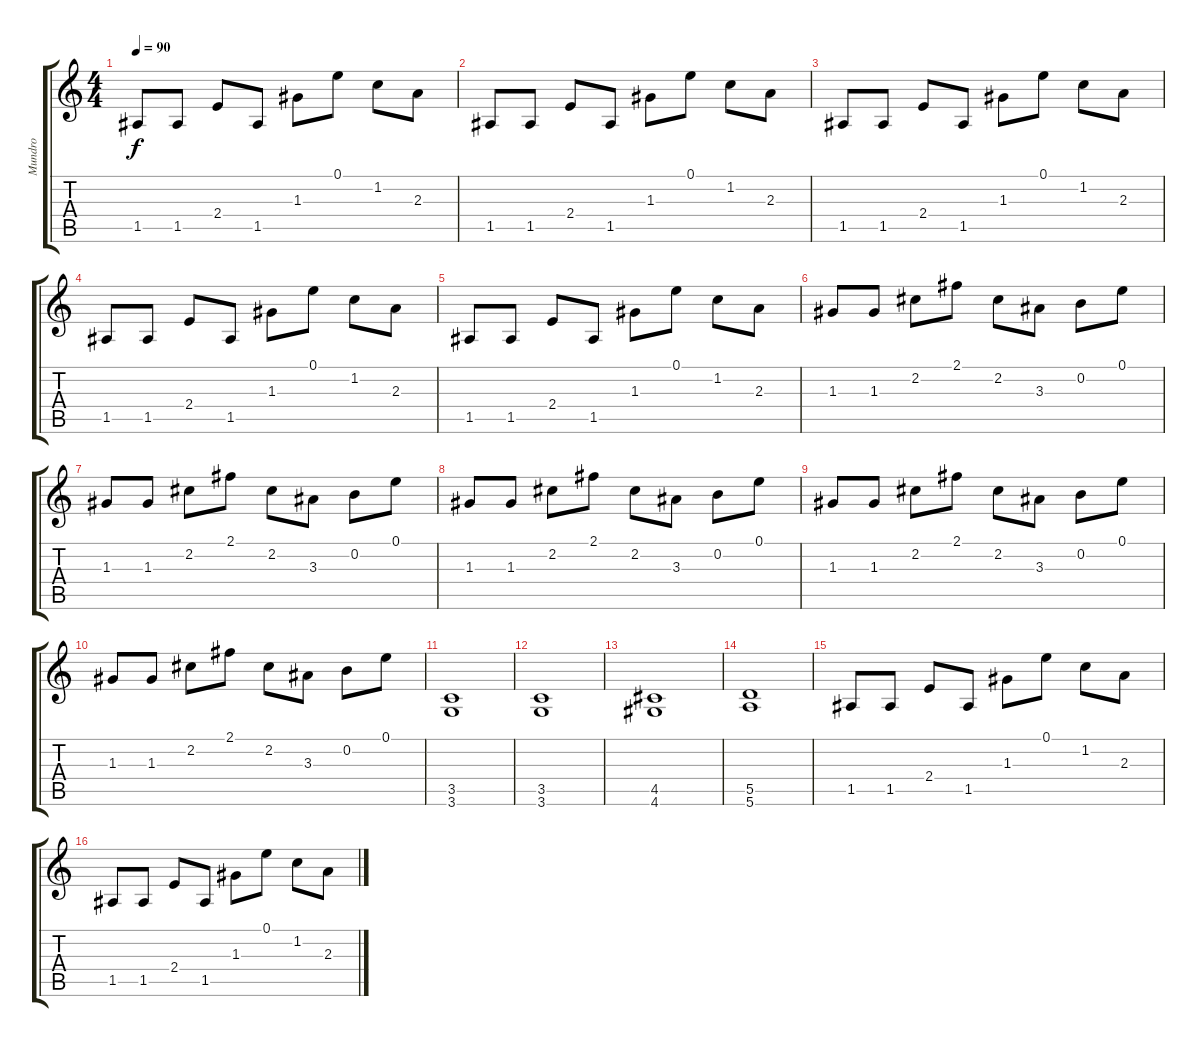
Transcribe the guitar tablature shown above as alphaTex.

\track ("Mundro" "Mundro") {instrument acousticguitarsteel}
\staff {score tabs}
\tuning (E4 B3 G3 D3 A2 E2) {hide}
\ts (4 4)
\tempo 90
\clef g2
\ks c
1.5.8{dy f instrument acousticguitarsteel} 1.5.8 2.4.8 1.5.8 1.3.8 0.1.8 1.2.8 2.3.8 |
1.5.8 1.5.8 2.4.8 1.5.8 1.3.8 0.1.8 1.2.8 2.3.8 |
1.5.8 1.5.8 2.4.8 1.5.8 1.3.8 0.1.8 1.2.8 2.3.8 |
1.5.8 1.5.8 2.4.8 1.5.8 1.3.8 0.1.8 1.2.8 2.3.8 |
1.5.8 1.5.8 2.4.8 1.5.8 1.3.8 0.1.8 1.2.8 2.3.8 |
1.3.8 1.3.8 2.2.8 2.1.8 2.2.8 3.3.8 0.2.8 0.1.8 |
1.3.8 1.3.8 2.2.8 2.1.8 2.2.8 3.3.8 0.2.8 0.1.8 |
1.3.8 1.3.8 2.2.8 2.1.8 2.2.8 3.3.8 0.2.8 0.1.8 |
1.3.8 1.3.8 2.2.8 2.1.8 2.2.8 3.3.8 0.2.8 0.1.8 |
1.3.8 1.3.8 2.2.8 2.1.8 2.2.8 3.3.8 0.2.8 0.1.8 |
(3.5 3.6).1{volume 7 instrument distortionguitar} |
(3.5 3.6).1{volume 10 instrument distortionguitar} |
(4.5 4.6).1{volume 13 instrument distortionguitar} |
(5.5 5.6).1{volume 16 instrument distortionguitar} |
1.5.8{volume 13 instrument acousticguitarsteel} 1.5.8 2.4.8 1.5.8 1.3.8 0.1.8 1.2.8 2.3.8 |
1.5.8 1.5.8 2.4.8 1.5.8 1.3.8 0.1.8 1.2.8 2.3.8
